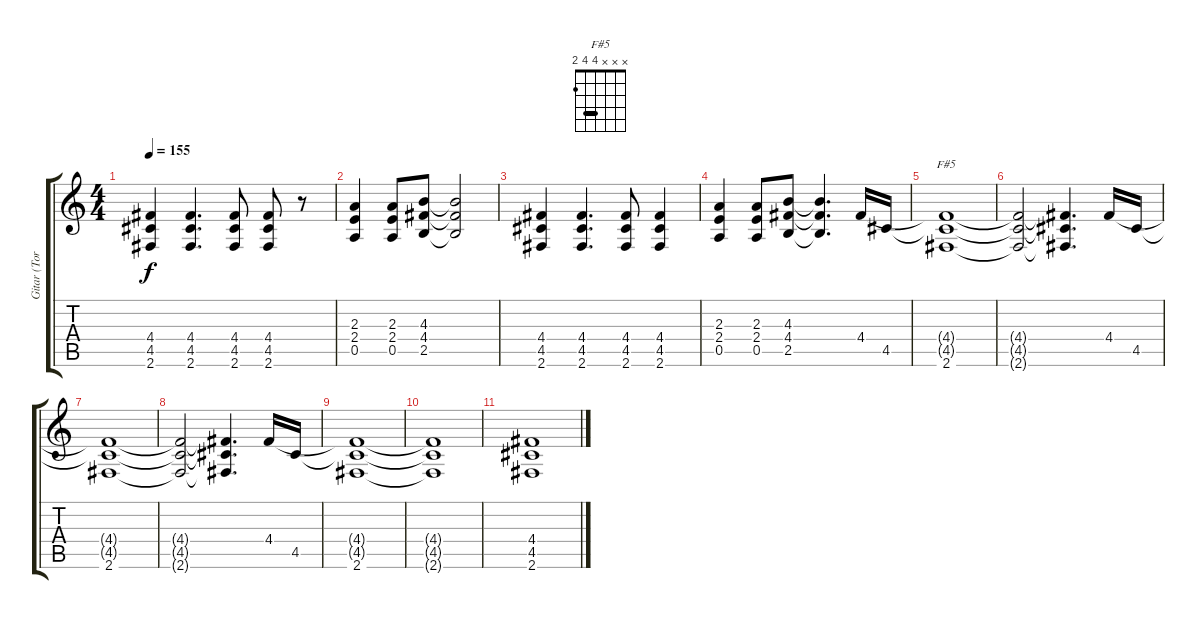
\track ("Gitar (Tore)" "Gitar (Tor") {instrument overdrivenguitar}
\staff {score tabs}
\tuning (E4 B3 G3 D3 A2 E2) {hide}
\chord ("F#5" x x x 4 4 2) {barre 4}
\ts (4 4)
\tempo 155
\clef g2
\ks c
(4.4 4.5 2.6).4{dy f} (4.4 4.5 2.6).4{d} (4.4 4.5 2.6).8 (4.4 4.5 2.6).8 r.8 |
(2.3 2.4 0.5).4 (2.3 2.4 0.5).8 (4.3 4.4 2.5).8 (4.3{t} 4.4{t} 2.5{t}).2 |
(4.4 4.5 2.6).4 (4.4 4.5 2.6).4{d} (4.4 4.5 2.6).8 (4.4 4.5 2.6).4 |
(2.3 2.4 0.5).4 (2.3 2.4 0.5).8 (4.3 4.4 2.5).8 (4.3{t} 4.4{t} 2.5{t}).4{d} 4.4.16 4.5.16 |
(4.4{t} 4.5{t} 2.6).1{ch "F#5"} |
(4.4{t} 4.5{t} 2.6{t}).2 (4.4{t} 4.5{t} 2.6{t}).4{d} 4.4.16 4.5.16 |
(4.4{t} 4.5{t} 2.6).1 |
(4.4{t} 4.5{t} 2.6{t}).2 (4.4{t} 4.5{t} 2.6{t}).4{d} 4.4.16 4.5.16 |
(4.4{t} 4.5{t} 2.6).1 |
(4.4{t} 4.5{t} 2.6{t}).1 |
(4.4 4.5 2.6).1
